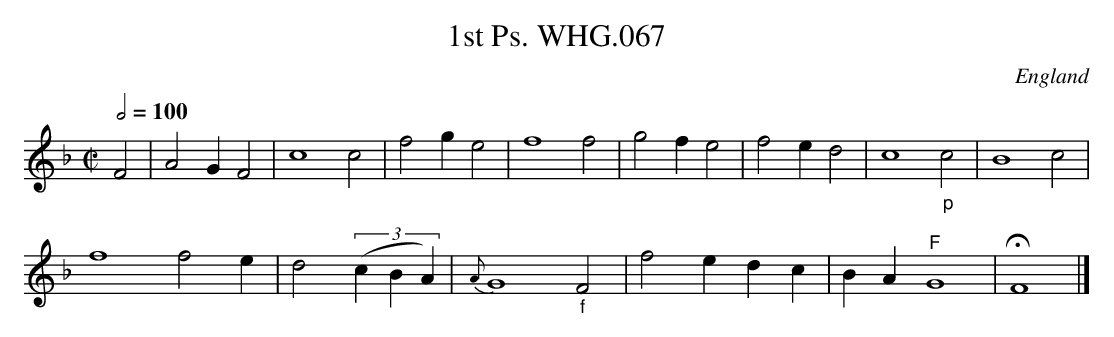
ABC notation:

X:1
T:1st Ps. WHG.067
L:1/4
M:C|
O:England
Q:1/2=100
K:F
F2|A2G F2|c4 c2|f2g e2|f4 f2|\
g2f e2|f2e d2|c4 "_p"c2|B4 c2|
f4 f2e|d2 ((3cBA)|{A}G4 "_f"F2|\
f2 edc|BA "^F"G4|HF4|]
